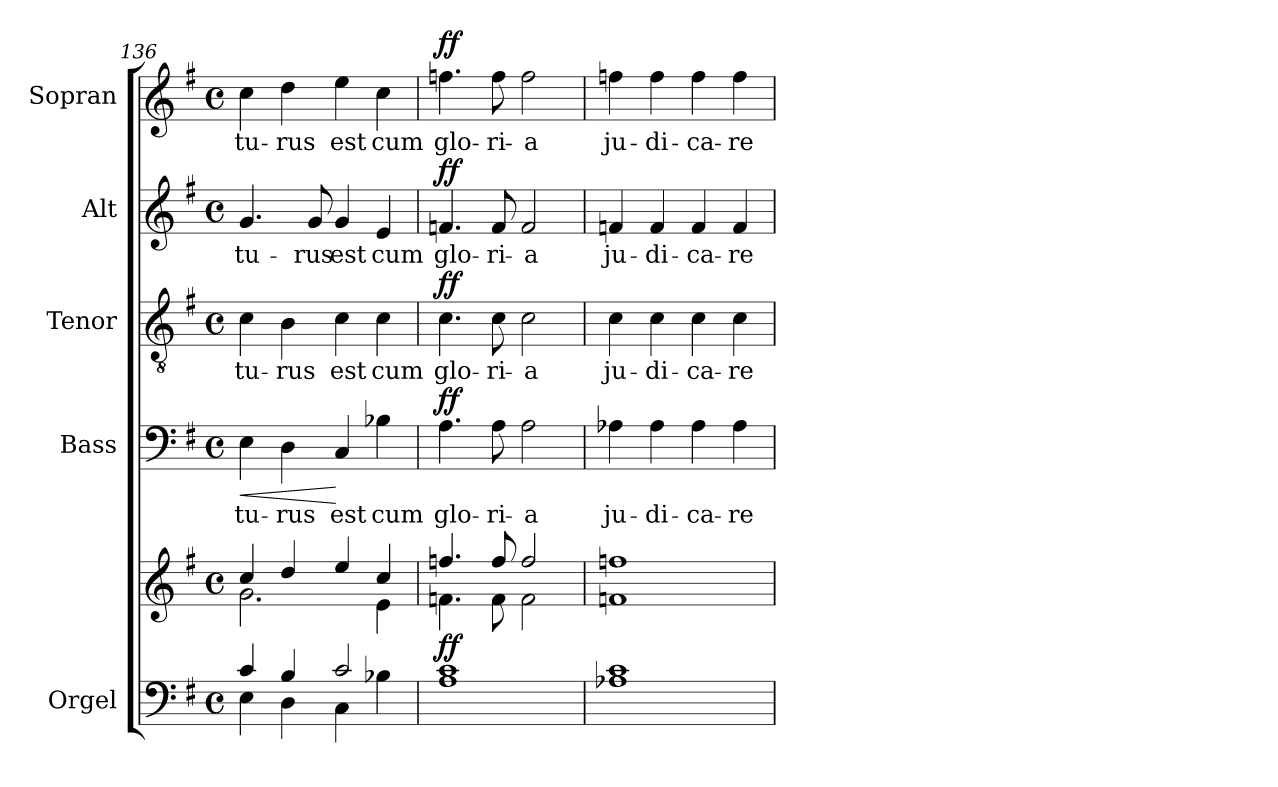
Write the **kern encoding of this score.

**kern	**kern	**dynam	**kern	**text	**dynam	**kern	**text	**dynam	**kern	**text	**dynam	**kern	**text	**dynam
*part5	*part5	*part5	*part4	*part4	*part4	*part3	*part3	*part3	*part2	*part2	*part2	*part1	*part1	*part1
*staff6	*staff5	*staff5/6	*staff4	*staff4	*staff4	*staff3	*staff3	*staff3	*staff2	*staff2	*staff2	*staff1	*staff1	*staff1
*I"Orgel	*	*	*I"Bass	*	*	*I"Tenor	*	*	*I"Alt	*	*	*I"Sopran	*	*
*I'Org.	*	*	*I'B.	*	*	*I'T.	*	*	*I'A.	*	*	*I'S.	*	*
*clefF4	*clefG2	*	*clefF4	*	*	*clefGv2	*	*	*clefG2	*	*	*clefG2	*	*
*k[f#]	*k[f#]	*	*k[f#]	*	*	*k[f#]	*	*	*k[f#]	*	*	*k[f#]	*	*
*G:	*G:	*	*G:	*	*	*G:	*	*	*G:	*	*	*G:	*	*
*M4/4	*M4/4	*	*M4/4	*	*	*M4/4	*	*	*M4/4	*	*	*M4/4	*	*
*met(c)	*met(c)	*	*met(c)	*	*	*met(c)	*	*	*met(c)	*	*	*met(c)	*	*
=136	=136	=136	=136	=136	=136	=136	=136	=136	=136	=136	=136	=136	=136	=136
*^	*^	*	*	*	*	*	*	*	*	*	*	*	*	*
!	!	!	!	!	!	!LO:LY:b	!LO:HP:b	!	!LO:LY:b	!	!	!LO:LY:b	!	!	!LO:LY:b	!
4c/	4E\	4cc/	2.g\	.	4E\	-tu-	<	4c\	-tu-	.	4.g/	-tu-	.	4cc\	-tu-	.
!	!	!	!	!	!	!LO:LY:b	!	!	!LO:LY:b	!	!	!	!	!	!LO:LY:b	!
4B/	4D\	4dd/	.	.	4D\	-rus	.	4B\	-rus	.	.	.	.	4dd\	-rus	.
!	!	!	!	!	!	!	!	!	!	!	!	!LO:LY:b	!	!	!	!
.	.	.	.	.	.	.	.	.	.	.	8g/	-rus	.	.	.	.
!	!	!	!	!	!	!LO:LY:b	!	!	!LO:LY:b	!	!	!LO:LY:b	!	!	!LO:LY:b	!
2c/	4C\	4ee/	.	.	4C/	est	[	4c\	est	.	4g/	est	.	4ee\	est	.
!	!	!	!	!	!	!LO:LY:b	!	!	!LO:LY:b	!	!	!LO:LY:b	!	!	!LO:LY:b	!
.	4B-X\	4cc/	4e\	.	4B-X\	cum	.	4c\	cum	.	4e/	cum	.	4cc\	cum	.
=137	=137	=137	=137	=137	=137	=137	=137	=137	=137	=137	=137	=137	=137	=137	=137	=137
!	!	!	!	!LO:DY:b	!	!LO:LY:b	!LO:DY:a	!	!LO:LY:b	!LO:DY:a	!	!LO:LY:b	!LO:DY:a	!	!LO:LY:b	!LO:DY:a
1c	1A	4.ffn/	4.fn\	ff	4.A\	glo-	ff	4.c\	glo-	ff	4.fn/	glo-	ff	4.ffn\	glo-	ff
!	!	!	!	!	!	!LO:LY:b	!	!	!LO:LY:b	!	!	!LO:LY:b	!	!	!LO:LY:b	!
.	.	8ff/	8f\	.	8A\	-ri-	.	8c\	-ri-	.	8f/	-ri-	.	8ff\	-ri-	.
!	!	!	!	!	!	!LO:LY:b	!	!	!LO:LY:b	!	!	!LO:LY:b	!	!	!LO:LY:b	!
.	.	2ff/	2f\	.	2A\	-a	.	2c\	-a	.	2f/	-a	.	2ff\	-a	.
=138	=138	=138	=138	=138	=138	=138	=138	=138	=138	=138	=138	=138	=138	=138	=138	=138
!	!	!	!	!	!	!LO:LY:b	!	!	!LO:LY:b	!	!	!LO:LY:b	!	!	!LO:LY:b	!
1c	1A-X	1ffn	1fn	.	4A-X\	ju-	.	4c\	ju-	.	4fn/	ju-	.	4ffn\	ju-	.
!	!	!	!	!	!	!LO:LY:b	!	!	!LO:LY:b	!	!	!LO:LY:b	!	!	!LO:LY:b	!
.	.	.	.	.	4A-\	-di-	.	4c\	-di-	.	4f/	-di-	.	4ff\	-di-	.
!	!	!	!	!	!	!LO:LY:b	!	!	!LO:LY:b	!	!	!LO:LY:b	!	!	!LO:LY:b	!
.	.	.	.	.	4A-\	-ca-	.	4c\	-ca-	.	4f/	-ca-	.	4ff\	-ca-	.
!	!	!	!	!	!	!LO:LY:b	!	!	!LO:LY:b	!	!	!LO:LY:b	!	!	!LO:LY:b	!
.	.	.	.	.	4A-\	-re	.	4c\	-re	.	4f/	-re	.	4ff\	-re	.
*v	*v	*	*	*	*	*	*	*	*	*	*	*	*	*	*	*
*	*v	*v	*	*	*	*	*	*	*	*	*	*	*	*	*
=	=	=	=	=	=	=	=	=	=	=	=	=	=	=
*-	*-	*-	*-	*-	*-	*-	*-	*-	*-	*-	*-	*-	*-	*-
